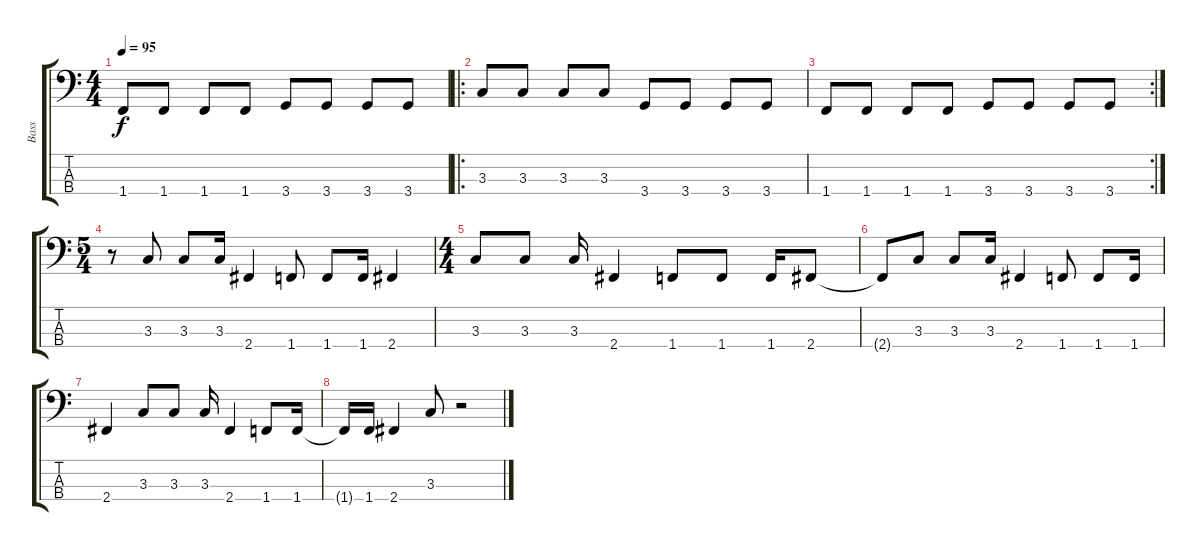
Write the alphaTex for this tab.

\track ("Bass" "Bass") {instrument electricbassfinger}
\staff {score tabs}
\tuning (G2 D2 A1 E1) {hide}
\ts (4 4)
\tempo 95
\clef f4
\ks c
1.4.8{dy f} 1.4.8 1.4.8 1.4.8 3.4.8 3.4.8 3.4.8 3.4.8 |
\ro
3.3.8 3.3.8 3.3.8 3.3.8 3.4.8 3.4.8 3.4.8 3.4.8 |
\rc 2
1.4.8 1.4.8 1.4.8 1.4.8 3.4.8 3.4.8 3.4.8 3.4.8 |
\ts (5 4)
r.8 3.3.8 3.3.8 3.3.16 2.4.4 1.4.8 1.4.8 1.4.16 2.4.4 |
\ts (4 4)
3.3.8 3.3.8 3.3.16 2.4.4 1.4.8 1.4.8 1.4.16 2.4.8 |
2.4{t}.8 3.3.8 3.3.8 3.3.16 2.4.4 1.4.8 1.4.8 1.4.16 |
2.4.4 3.3.8 3.3.8 3.3.16 2.4.4 1.4.8 1.4.16 |
1.4{t}.16 1.4.16 2.4.4 3.3.8 r.2
